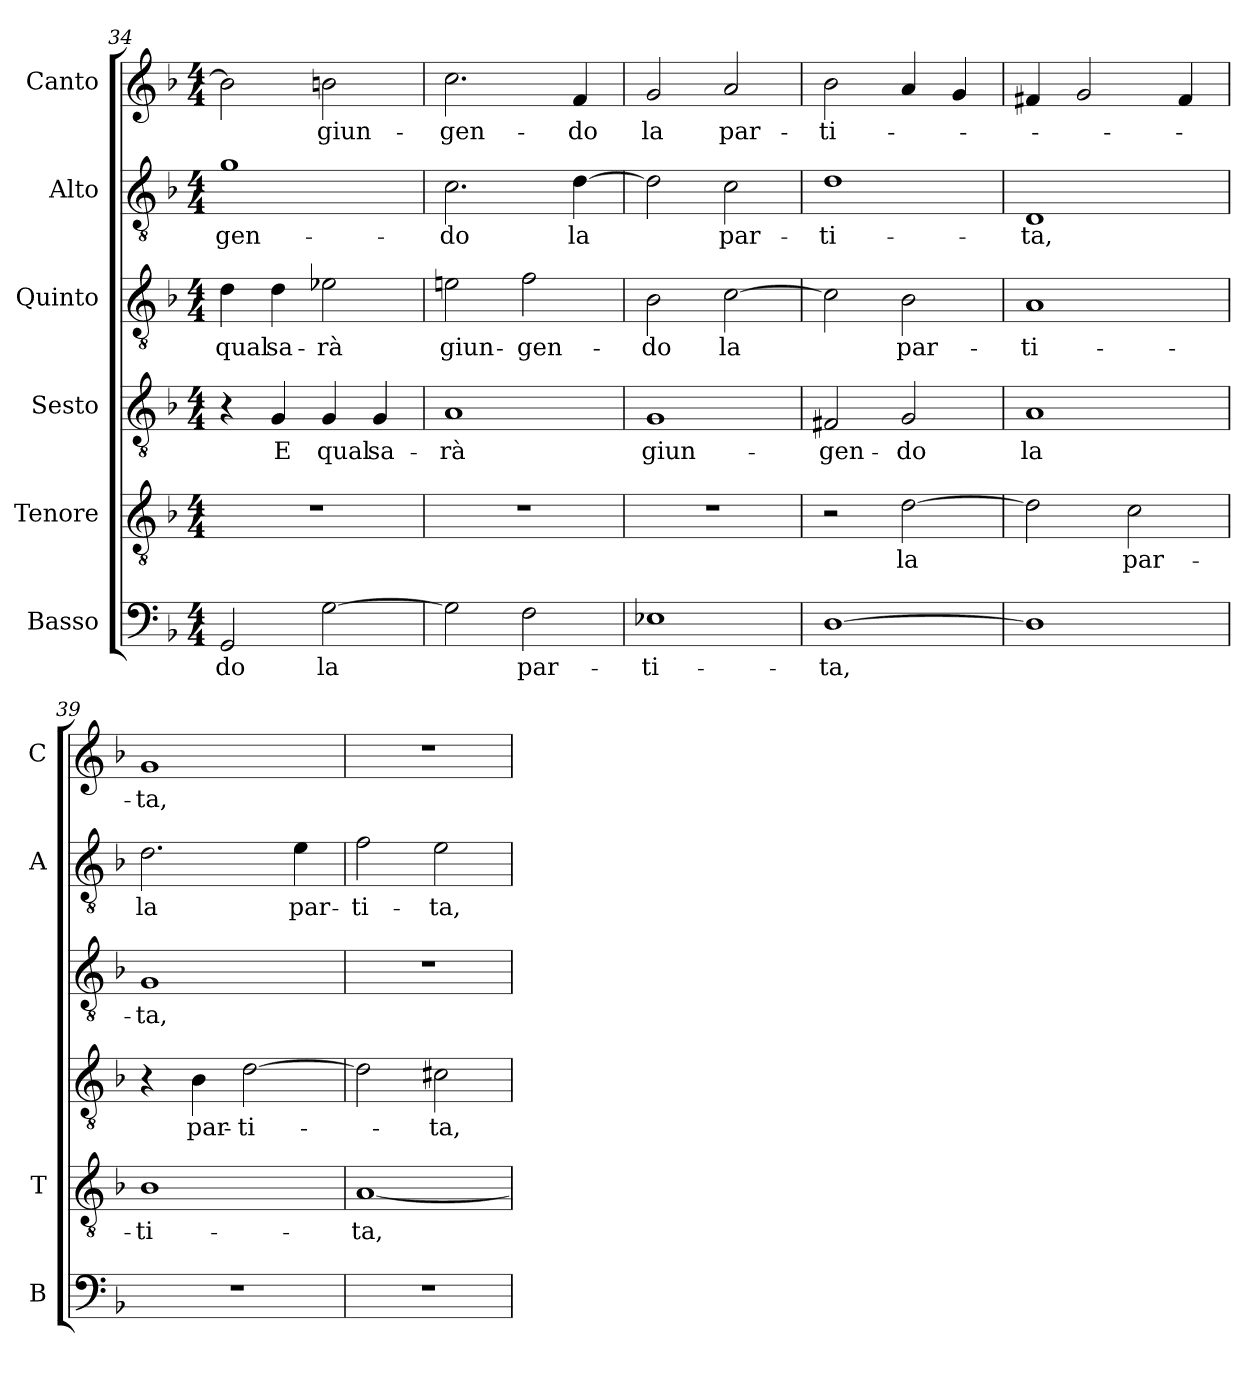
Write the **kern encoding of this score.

**kern	**text	**kern	**text	**kern	**text	**kern	**text	**kern	**text	**kern	**text
*part6	*part6	*part5	*part5	*part4	*part4	*part3	*part3	*part2	*part2	*part1	*part1
*staff6	*staff6	*staff5	*staff5	*staff4	*staff4	*staff3	*staff3	*staff2	*staff2	*staff1	*staff1
*I"Basso	*	*I"Tenore	*	*I"Sesto	*	*I"Quinto	*	*I"Alto	*	*I"Canto	*
*I'B	*	*I'T	*	*	*	*	*	*I'A	*	*I'C	*
*clefF4	*	*clefGv2	*	*clefGv2	*	*clefGv2	*	*clefGv2	*	*clefG2	*
*k[b-]	*	*k[b-]	*	*k[b-]	*	*k[b-]	*	*k[b-]	*	*k[b-]	*
*F:	*	*F:	*	*F:	*	*F:	*	*F:	*	*F:	*
*M4/4	*	*M4/4	*	*M4/4	*	*M4/4	*	*M4/4	*	*M4/4	*
=34	=34	=34	=34	=34	=34	=34	=34	=34	=34	=34	=34
!	!LO:LY:b	!	!	!	!	!	!	!	!	!	!
!	!	!	!	!	!	!	!LO:LY:b	!	!	!	!
!	!	!	!	!	!	!	!	!	!LO:LY:b	!	!
2GG/	-do	1r	.	4r	.	4d\	qual	1g	-gen-	2b-\]	.
!	!	!	!	!	!LO:LY:b	!	!	!	!	!	!
!	!	!	!	!	!	!	!LO:LY:b	!	!	!	!
.	.	.	.	4G/	E	4d\	sa-	.	.	.	.
!	!LO:LY:b	!	!	!	!	!	!	!	!	!	!
!	!	!	!	!	!LO:LY:b	!	!	!	!	!	!
!	!	!	!	!	!	!	!LO:LY:b	!	!	!	!
!	!	!	!	!	!	!	!	!	!	!	!LO:LY:b
[2G\	la	.	.	4G/	qual	2e-X\	-rà	.	.	2bn\	giun-
!	!	!	!	!	!LO:LY:b	!	!	!	!	!	!
.	.	.	.	4G/	sa-	.	.	.	.	.	.
=35	=35	=35	=35	=35	=35	=35	=35	=35	=35	=35	=35
!	!	!	!	!	!LO:LY:b	!	!	!	!	!	!
!	!	!	!	!	!	!	!LO:LY:b	!	!	!	!
!	!	!	!	!	!	!	!	!	!LO:LY:b	!	!
!	!	!	!	!	!	!	!	!	!	!	!LO:LY:b
2G\]	.	1r	.	1A	-rà	2eni\	giun-	2.c\	-do	2.cc\	-gen-
!	!LO:LY:b	!	!	!	!	!	!	!	!	!	!
!	!	!	!	!	!	!	!LO:LY:b	!	!	!	!
2F\	par-	.	.	.	.	2f\	-gen-	.	.	.	.
!	!	!	!	!	!	!	!	!	!LO:LY:b	!	!
!	!	!	!	!	!	!	!	!	!	!	!LO:LY:b
.	.	.	.	.	.	.	.	[4d\	la	4f/	-do
!!LO:LB:g=z
=36	=36	=36	=36	=36	=36	=36	=36	=36	=36	=36	=36
!	!LO:LY:b	!	!	!	!	!	!	!	!	!	!
!	!	!	!	!	!LO:LY:b	!	!	!	!	!	!
!	!	!	!	!	!	!	!LO:LY:b	!	!	!	!
!	!	!	!	!	!	!	!	!	!	!	!LO:LY:b
1E-X	-ti-	1r	.	1G	giun-	2B-\	-do	2d\]	.	2g/	la
!	!	!	!	!	!	!	!LO:LY:b	!	!	!	!
!	!	!	!	!	!	!	!	!	!LO:LY:b	!	!
!	!	!	!	!	!	!	!	!	!	!	!LO:LY:b
.	.	.	.	.	.	[2c\	la	2c\	par-	2a/	par-
=37	=37	=37	=37	=37	=37	=37	=37	=37	=37	=37	=37
!	!LO:LY:b	!	!	!	!	!	!	!	!	!	!
!	!	!	!	!	!LO:LY:b	!	!	!	!	!	!
!	!	!	!	!	!	!	!	!	!LO:LY:b	!	!
!	!	!	!	!	!	!	!	!	!	!	!LO:LY:b
[1D	-ta,	2r	.	2F#X/	-gen-	2c\]	.	1d	-ti-	2b-\	-ti-
!	!	!	!LO:LY:b	!	!	!	!	!	!	!	!
!	!	!	!	!	!LO:LY:b	!	!	!	!	!	!
!	!	!	!	!	!	!	!LO:LY:b	!	!	!	!
.	.	[2d\	la	2G/	-do	2B-\	par-	.	.	4a/	.
.	.	.	.	.	.	.	.	.	.	4g/	.
=38	=38	=38	=38	=38	=38	=38	=38	=38	=38	=38	=38
!	!	!	!	!	!LO:LY:b	!	!	!	!	!	!
!	!	!	!	!	!	!	!LO:LY:b	!	!	!	!
!	!	!	!	!	!	!	!	!	!LO:LY:b	!	!
1D]	.	2d\]	.	1A	la	1A	-ti-	1D	-ta,	4f#X/	.
.	.	.	.	.	.	.	.	.	.	2g/	.
!	!	!	!LO:LY:b	!	!	!	!	!	!	!	!
.	.	2c\	par-	.	.	.	.	.	.	.	.
.	.	.	.	.	.	.	.	.	.	4f#/	.
=39	=39	=39	=39	=39	=39	=39	=39	=39	=39	=39	=39
!	!	!	!LO:LY:b	!	!	!	!	!	!	!	!
!	!	!	!	!	!	!	!LO:LY:b	!	!	!	!
!	!	!	!	!	!	!	!	!	!LO:LY:b	!	!
!	!	!	!	!	!	!	!	!	!	!	!LO:LY:b
1r	.	1B-	-ti-	4r	.	1G	-ta,	2.d\	la	1g	-ta,
!	!	!	!	!	!LO:LY:b	!	!	!	!	!	!
.	.	.	.	4B-\	par-	.	.	.	.	.	.
!	!	!	!	!	!LO:LY:b	!	!	!	!	!	!
.	.	.	.	[2d\	-ti-	.	.	.	.	.	.
!	!	!	!	!	!	!	!	!	!LO:LY:b	!	!
.	.	.	.	.	.	.	.	4e\	par-	.	.
=40	=40	=40	=40	=40	=40	=40	=40	=40	=40	=40	=40
!	!	!	!LO:LY:b	!	!	!	!	!	!	!	!
!	!	!	!	!	!	!	!	!	!LO:LY:b	!	!
1r	.	[1A	-ta,	2d\]	.	1r	.	2f\	-ti-	1r	.
!	!	!	!	!	!LO:LY:b	!	!	!	!	!	!
!	!	!	!	!	!	!	!	!	!LO:LY:b	!	!
.	.	.	.	2c#X\	-ta,	.	.	2e\	-ta,	.	.
=	=	=	=	=	=	=	=	=	=	=	=
*-	*-	*-	*-	*-	*-	*-	*-	*-	*-	*-	*-
